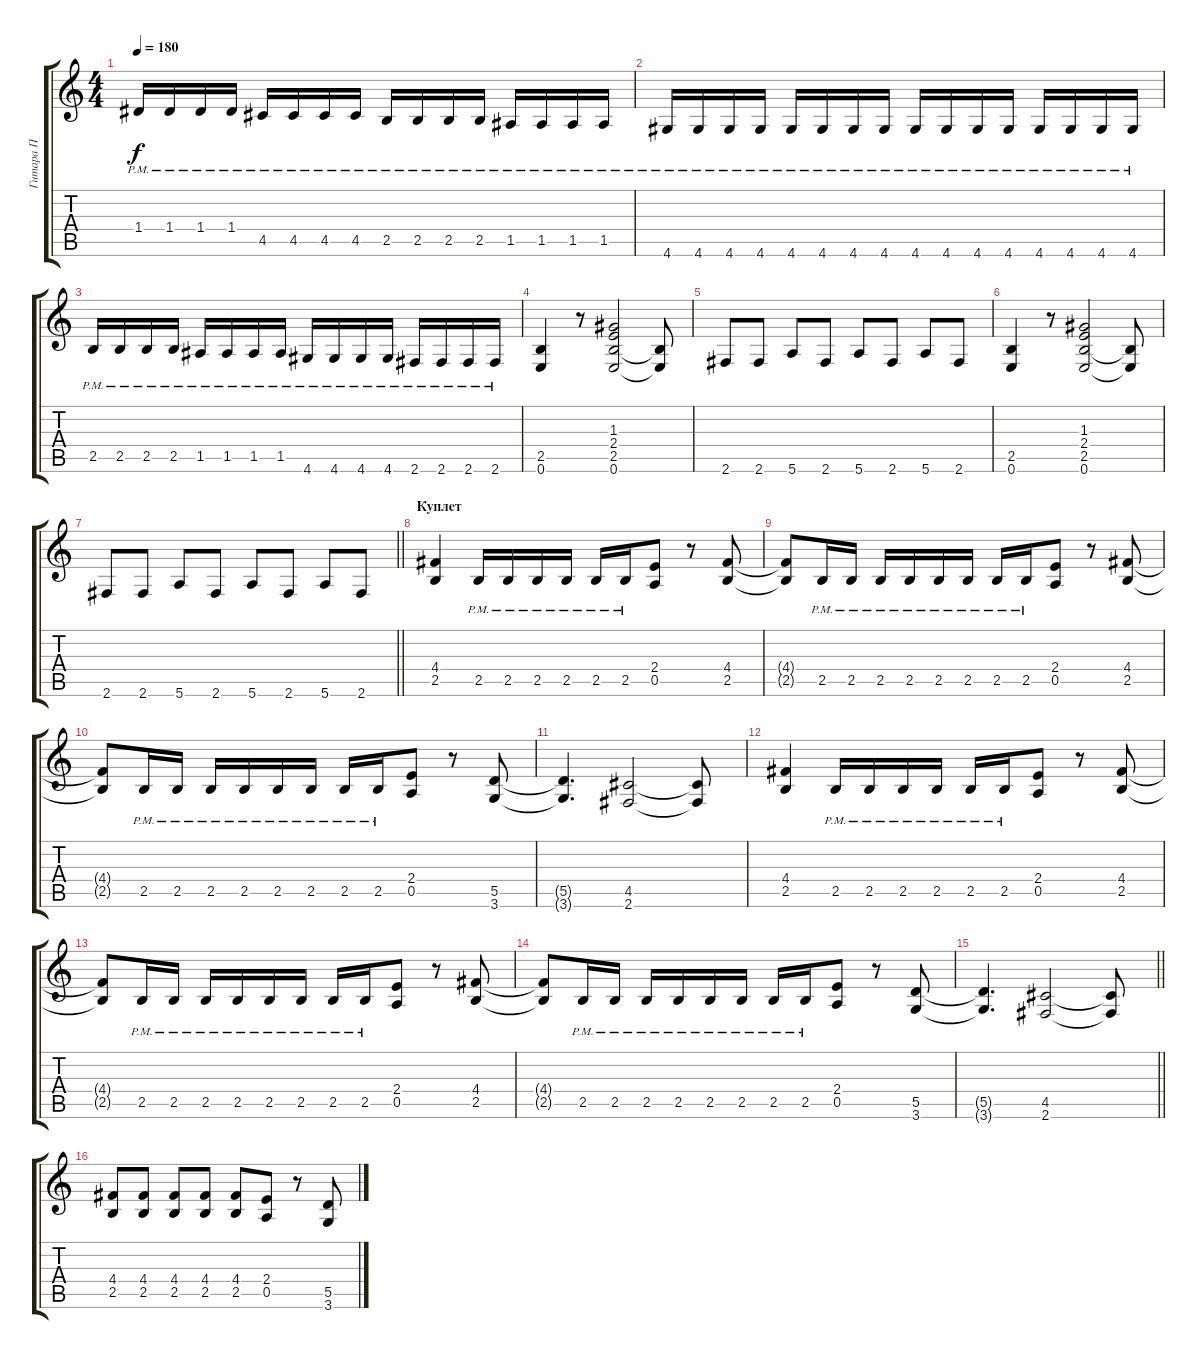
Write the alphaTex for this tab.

\track ("Гитара П" "Гитара П") {instrument overdrivenguitar}
\staff {score tabs}
\tuning (E4 B3 G3 D3 A2 E2) {hide}
\ts (4 4)
\tempo 180
\clef g2
\ks c
1.4{pm}.16{dy f} 1.4{pm}.16 1.4{pm}.16 1.4{pm}.16 4.5{pm}.16 4.5{pm}.16 4.5{pm}.16 4.5{pm}.16 2.5{pm}.16 2.5{pm}.16 2.5{pm}.16 2.5{pm}.16 1.5{pm}.16 1.5{pm}.16 1.5{pm}.16 1.5{pm}.16 |
4.6{pm}.16 4.6{pm}.16 4.6{pm}.16 4.6{pm}.16 4.6{pm}.16 4.6{pm}.16 4.6{pm}.16 4.6{pm}.16 4.6{pm}.16 4.6{pm}.16 4.6{pm}.16 4.6{pm}.16 4.6{pm}.16 4.6{pm}.16 4.6{pm}.16 4.6{pm}.16 |
2.5{pm}.16 2.5{pm}.16 2.5{pm}.16 2.5{pm}.16 1.5{pm}.16 1.5{pm}.16 1.5{pm}.16 1.5{pm}.16 4.6{pm}.16 4.6{pm}.16 4.6{pm}.16 4.6{pm}.16 2.6{pm}.16 2.6{pm}.16 2.6{pm}.16 2.6{pm}.16 |
(2.5 0.6).4 r.8 (1.3 2.4 2.5 0.6).2 (2.5{t} 0.6{t}).8 |
2.6.8 2.6.8 5.6.8 2.6.8 5.6.8 2.6.8 5.6.8 2.6.8 |
(2.5 0.6).4 r.8 (1.3 2.4 2.5 0.6).2 (2.5{t} 0.6{t}).8 |
\barLineRight lightlight
2.6.8 2.6.8 5.6.8 2.6.8 5.6.8 2.6.8 5.6.8 2.6.8 |
\section ("" "Куплет")
(4.4 2.5).4 2.5{pm}.16 2.5{pm}.16 2.5{pm}.16 2.5{pm}.16 2.5{pm}.16 2.5{pm}.16 (2.4 0.5).8 r.8 (4.4 2.5).8 |
(4.4{t} 2.5{t}).8 2.5{pm}.16 2.5{pm}.16 2.5{pm}.16 2.5{pm}.16 2.5{pm}.16 2.5{pm}.16 2.5{pm}.16 2.5{pm}.16 (2.4 0.5).8 r.8 (4.4 2.5).8 |
(4.4{t} 2.5{t}).8 2.5{pm}.16 2.5{pm}.16 2.5{pm}.16 2.5{pm}.16 2.5{pm}.16 2.5{pm}.16 2.5{pm}.16 2.5{pm}.16 (2.4 0.5).8 r.8 (5.5 3.6).8 |
(5.5{t} 3.6{t}).4{d} (4.5 2.6).2 (4.5{t} 2.6{t}).8 |
(4.4 2.5).4 2.5{pm}.16 2.5{pm}.16 2.5{pm}.16 2.5{pm}.16 2.5{pm}.16 2.5{pm}.16 (2.4 0.5).8 r.8 (4.4 2.5).8 |
(4.4{t} 2.5{t}).8 2.5{pm}.16 2.5{pm}.16 2.5{pm}.16 2.5{pm}.16 2.5{pm}.16 2.5{pm}.16 2.5{pm}.16 2.5{pm}.16 (2.4 0.5).8 r.8 (4.4 2.5).8 |
(4.4{t} 2.5{t}).8 2.5{pm}.16 2.5{pm}.16 2.5{pm}.16 2.5{pm}.16 2.5{pm}.16 2.5{pm}.16 2.5{pm}.16 2.5{pm}.16 (2.4 0.5).8 r.8 (5.5 3.6).8 |
\barLineRight lightlight
(5.5{t} 3.6{t}).4{d} (4.5 2.6).2 (4.5{t} 2.6{t}).8 |
\section ("" " ")
(4.4 2.5).8 (4.4 2.5).8 (4.4 2.5).8 (4.4 2.5).8 (4.4 2.5).8 (2.4 0.5).8 r.8 (5.5 3.6).8
